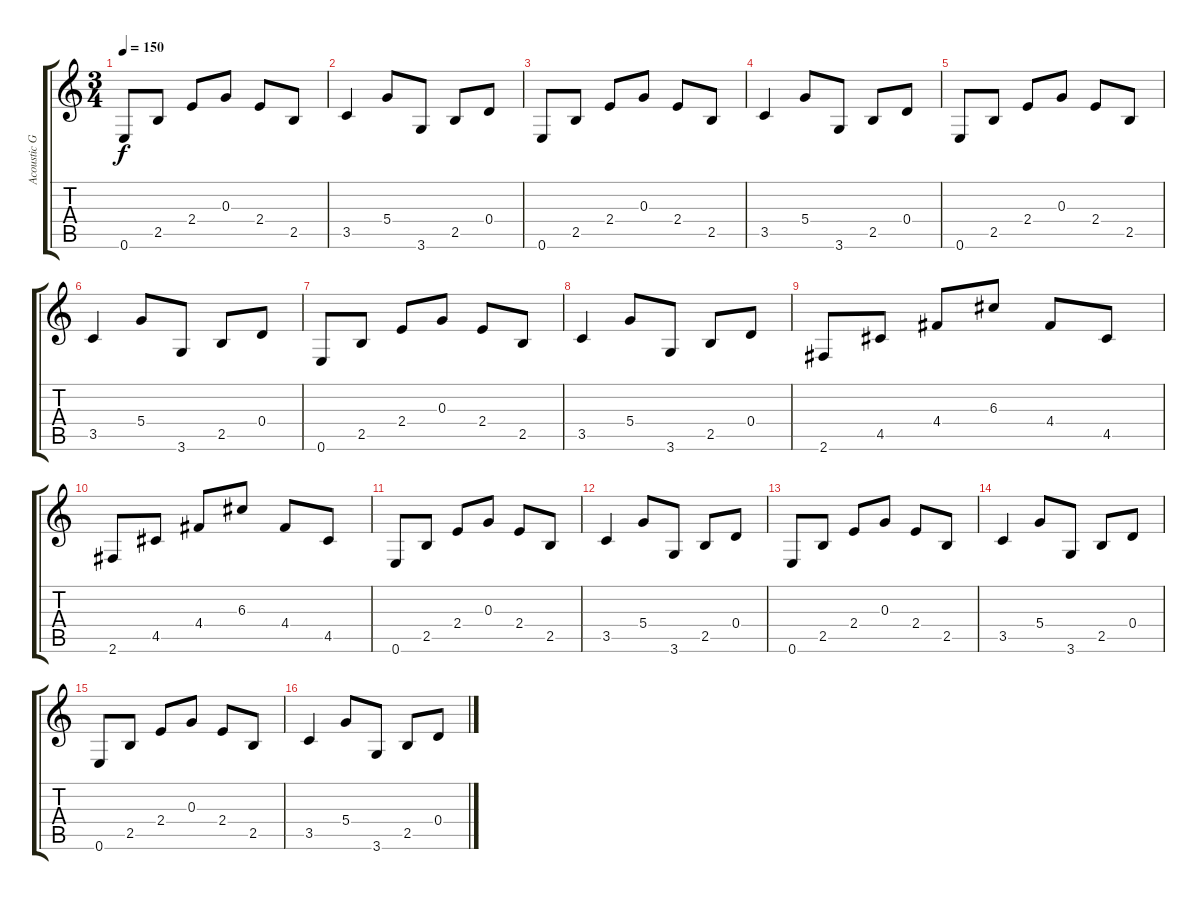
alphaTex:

\track ("Acoustic Guitar II" "Acoustic G") {instrument acousticguitarsteel}
\staff {score tabs}
\tuning (E4 B3 G3 D3 A2 E2) {hide}
\ts (3 4)
\tempo 150
\clef g2
\ks c
0.6.8{dy f instrument acousticguitarsteel} 2.5.8 2.4.8 0.3.8 2.4.8 2.5.8 |
3.5.4 5.4.8 3.6.8 2.5.8 0.4.8 |
0.6.8 2.5.8 2.4.8 0.3.8 2.4.8 2.5.8 |
3.5.4 5.4.8 3.6.8 2.5.8 0.4.8 |
0.6.8 2.5.8 2.4.8 0.3.8 2.4.8 2.5.8 |
3.5.4 5.4.8 3.6.8 2.5.8 0.4.8 |
0.6.8 2.5.8 2.4.8 0.3.8 2.4.8 2.5.8 |
3.5.4 5.4.8 3.6.8 2.5.8 0.4.8 |
2.6.8 4.5.8 4.4.8 6.3.8 4.4.8 4.5.8 |
2.6.8 4.5.8 4.4.8 6.3.8 4.4.8 4.5.8 |
0.6.8 2.5.8 2.4.8 0.3.8 2.4.8 2.5.8 |
3.5.4 5.4.8 3.6.8 2.5.8 0.4.8 |
0.6.8 2.5.8 2.4.8 0.3.8 2.4.8 2.5.8 |
3.5.4 5.4.8 3.6.8 2.5.8 0.4.8 |
0.6.8 2.5.8 2.4.8 0.3.8 2.4.8 2.5.8 |
3.5.4 5.4.8 3.6.8 2.5.8 0.4.8
